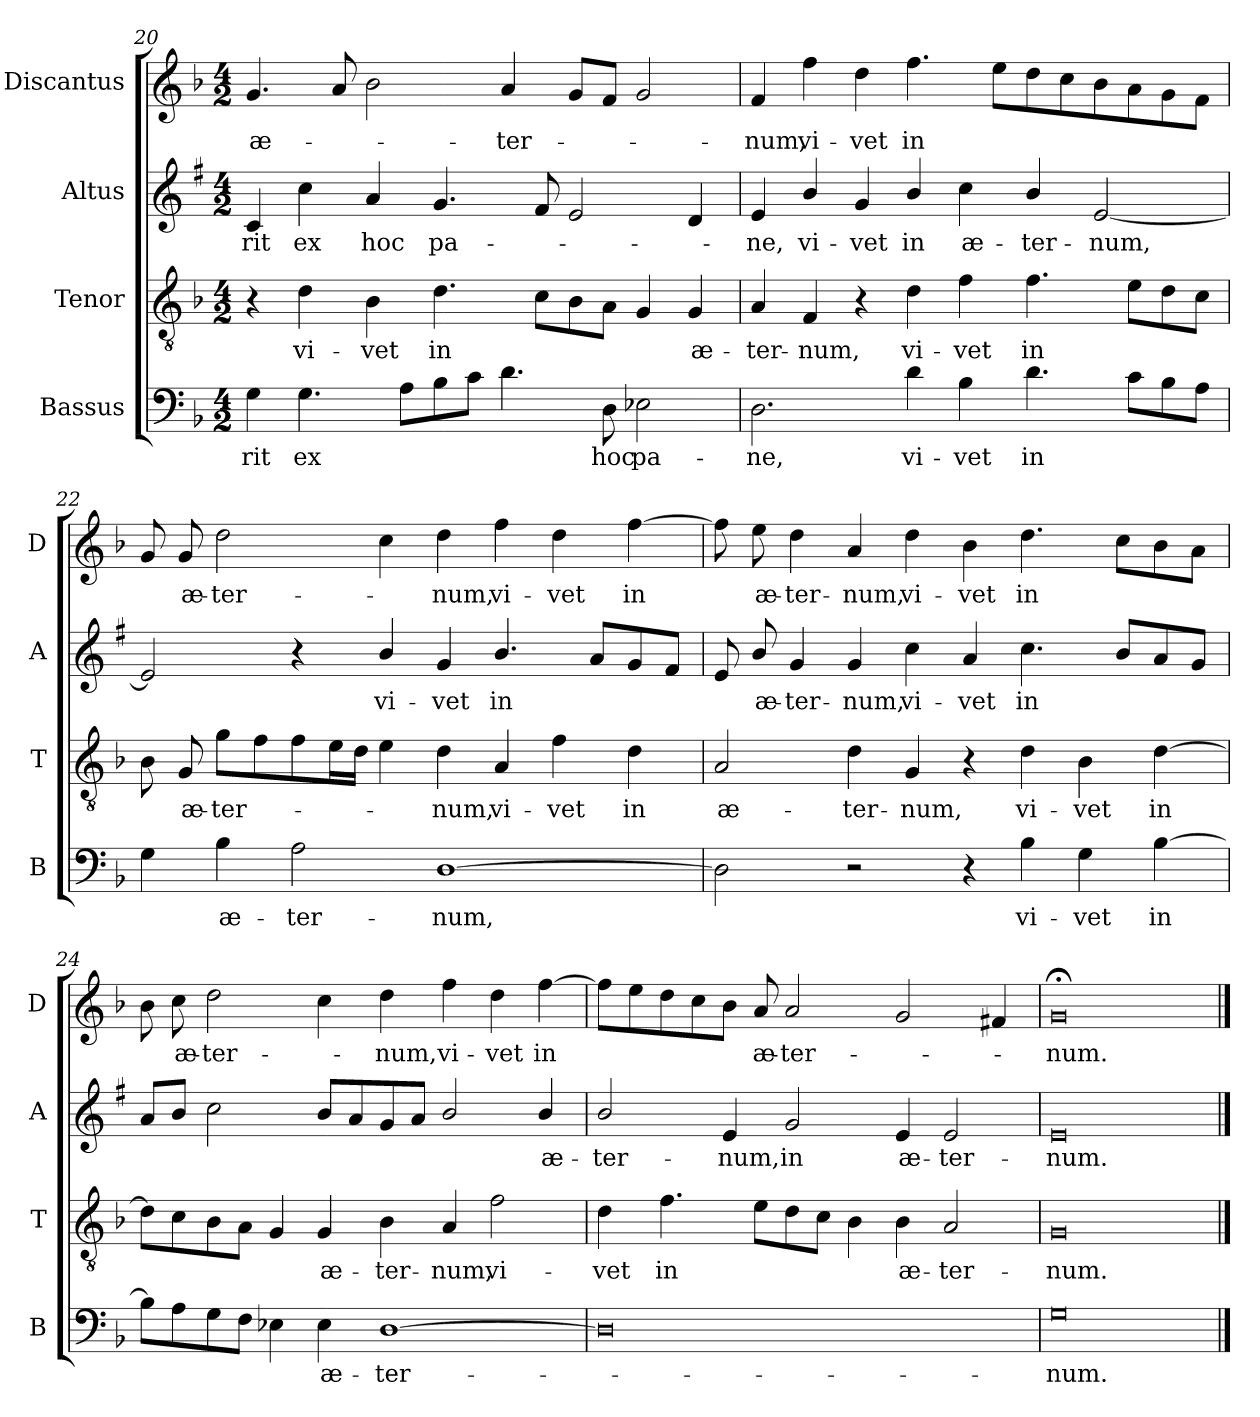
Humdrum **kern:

**kern	**text	**kern	**text	**kern	**text	**kern	**text
*part4	*part4	*part3	*part3	*part2	*part2	*part1	*part1
*staff4	*staff4	*staff3	*staff3	*staff2	*staff2	*staff1	*staff1
*I"Bassus	*	*I"Tenor	*	*I"Altus	*	*I"Discantus	*
*I'B	*	*I'T	*	*I'A	*	*I'D	*
*clefF4	*	*clefGv2	*	*clefG2	*	*clefG2	*
*	*	*	*	*ITrd1c2	*	*	*
*k[b-]	*	*k[b-]	*	*k[b-]	*	*k[b-]	*
*F:	*	*F:	*	*F:	*	*F:	*
*M4/2	*	*M4/2	*	*M4/2	*	*M4/2	*
=20	=20	=20	=20	=20	=20	=20	=20
!	!LO:LY:b	!	!	!	!LO:LY:b	!	!LO:LY:b
4G\	-rit	4r	.	4B-/	-rit	4.g/	æ-
!	!LO:LY:b	!	!LO:LY:b	!	!LO:LY:b	!	!
4.G\	ex	4d\	vi-	4b-\	ex	.	.
.	.	.	.	.	.	8a/	.
!	!	!	!LO:LY:b	!	!LO:LY:b	!	!
.	.	4B-\	-vet	4g/	hoc	2b-\	.
8A\L	.	.	.	.	.	.	.
!	!	!	!LO:LY:b	!	!LO:LY:b	!	!
8B-\	.	4.d\	in	4.f/	pa-	.	.
8c\J	.	.	.	.	.	.	.
!	!	!	!	!	!	!	!LO:LY:b
4.d\	.	.	.	.	.	4a/	-ter-
.	.	8c\L	.	8e/	.	.	.
.	.	8B-\	.	2d/	.	8g/L	.
!	!LO:LY:b	!	!	!	!	!	!
8D\	hoc	8A\J	.	.	.	8f/J	.
!	!LO:LY:b	!	!	!	!	!	!
2E-X\	pa-	4G/	.	.	.	2g/	.
!	!	!	!LO:LY:b	!	!	!	!
.	.	4G/	æ-	4c/	.	.	.
=21	=21	=21	=21	=21	=21	=21	=21
!	!LO:LY:b	!	!LO:LY:b	!	!LO:LY:b	!	!LO:LY:b
2.D\	-ne,	4A/	-ter-	4d/	-ne,	4f/	-num,
!	!	!	!LO:LY:b	!	!LO:LY:b	!	!LO:LY:b
.	.	4F/	-num,	4a/	vi-	4ff\	vi-
!	!	!	!	!	!LO:LY:b	!	!LO:LY:b
.	.	4r	.	4f/	-vet	4dd\	-vet
!	!LO:LY:b	!	!LO:LY:b	!	!LO:LY:b	!	!LO:LY:b
4d\	vi-	4d\	vi-	4a/	in	4.ff\	in
!	!LO:LY:b	!	!LO:LY:b	!	!LO:LY:b	!	!
4B-\	-vet	4f\	-vet	4b-\	æ-	.	.
.	.	.	.	.	.	8ee\L	.
!	!LO:LY:b	!	!LO:LY:b	!	!LO:LY:b	!	!
4.d\	in	4.f\	in	4a/	-ter-	8dd\	.
.	.	.	.	.	.	8cc\	.
!	!	!	!	!	!LO:LY:b	!	!
.	.	.	.	[2d/	-num,	8b-\	.
8c\L	.	8e\L	.	.	.	8a\	.
8B-\	.	8d\	.	.	.	8g\	.
8A\J	.	8c\J	.	.	.	8f\J	.
!!LO:PB:g=z
=22	=22	=22	=22	=22	=22	=22	=22
4G\	.	8B-\	.	2d/]	.	8g/	.
!	!	!	!LO:LY:b	!	!	!	!LO:LY:b
.	.	8G/	æ-	.	.	8g/	æ-
!	!LO:LY:b	!	!LO:LY:b	!	!	!	!LO:LY:b
4B-\	æ-	8g\L	-ter-	.	.	2dd\	-ter-
.	.	8f\	.	.	.	.	.
!	!LO:LY:b	!	!	!	!	!	!
2A\	-ter-	8f\	.	4r	.	.	.
.	.	16e\L	.	.	.	.	.
.	.	16d\JJ	.	.	.	.	.
!	!	!	!	!	!LO:LY:b	!	!
.	.	4e\	.	4a/	vi-	4cc\	.
!	!LO:LY:b	!	!LO:LY:b	!	!LO:LY:b	!	!LO:LY:b
[1D	-num,	4d\	-num,	4f/	-vet	4dd\	-num,
!	!	!	!LO:LY:b	!	!LO:LY:b	!	!LO:LY:b
.	.	4A/	vi-	4.a/	in	4ff\	vi-
!	!	!	!LO:LY:b	!	!	!	!LO:LY:b
.	.	4f\	-vet	.	.	4dd\	-vet
.	.	.	.	8g/L	.	.	.
!	!	!	!LO:LY:b	!	!	!	!LO:LY:b
.	.	4d\	in	8f/	.	[4ff\	in
.	.	.	.	8e/J	.	.	.
=23	=23	=23	=23	=23	=23	=23	=23
!	!	!	!LO:LY:b	!	!	!	!
2D\]	.	2A/	æ-	8d/	.	8ff\]	.
!	!	!	!	!	!LO:LY:b	!	!LO:LY:b
.	.	.	.	8a/	æ-	8ee\	æ-
!	!	!	!	!	!LO:LY:b	!	!LO:LY:b
.	.	.	.	4f/	-ter-	4dd\	-ter-
!	!	!	!LO:LY:b	!	!LO:LY:b	!	!LO:LY:b
2r	.	4d\	-ter-	4f/	-num,	4a/	-num,
!	!	!	!LO:LY:b	!	!LO:LY:b	!	!LO:LY:b
.	.	4G/	-num,	4b-\	vi-	4dd\	vi-
!	!	!	!	!	!LO:LY:b	!	!LO:LY:b
4r	.	4r	.	4g/	-vet	4b-\	-vet
!	!LO:LY:b	!	!LO:LY:b	!	!LO:LY:b	!	!LO:LY:b
4B-\	vi-	4d\	vi-	4.b-\	in	4.dd\	in
!	!LO:LY:b	!	!LO:LY:b	!	!	!	!
4G\	-vet	4B-\	-vet	.	.	.	.
.	.	.	.	8a/L	.	8cc\L	.
!	!LO:LY:b	!	!LO:LY:b	!	!	!	!
[4B-\	in	[4d\	in	8g/	.	8b-\	.
.	.	.	.	8f/J	.	8a\J	.
=24	=24	=24	=24	=24	=24	=24	=24
8B-\L]	.	8d\L]	.	8g/L	.	8b-\	.
!	!	!	!	!	!	!	!LO:LY:b
8A\	.	8c\	.	8a/J	.	8cc\	æ-
!	!	!	!	!	!	!	!LO:LY:b
8G\	.	8B-\	.	2b-\	.	2dd\	-ter-
8F\J	.	8A\J	.	.	.	.	.
4E-X\	.	4G/	.	.	.	.	.
!	!LO:LY:b	!	!LO:LY:b	!	!	!	!
4E-\	æ-	4G/	æ-	8a/L	.	4cc\	.
.	.	.	.	8g/	.	.	.
!	!LO:LY:b	!	!LO:LY:b	!	!	!	!LO:LY:b
[1D	-ter-	4B-\	-ter-	8f/	.	4dd\	-num,
.	.	.	.	8g/J	.	.	.
!	!	!	!LO:LY:b	!	!	!	!LO:LY:b
.	.	4A/	-num,	2a/	.	4ff\	vi-
!	!	!	!LO:LY:b	!	!	!	!LO:LY:b
.	.	2f\	vi-	.	.	4dd\	-vet
!	!	!	!	!	!LO:LY:b	!	!LO:LY:b
.	.	.	.	4a/	æ-	[4ff\	in
!!LO:LB:g=z
=25	=25	=25	=25	=25	=25	=25	=25
!	!	!	!LO:LY:b	!	!LO:LY:b	!	!
0D]	.	4d\	-vet	2a/	-ter-	8ff\L]	.
.	.	.	.	.	.	8ee\	.
!	!	!	!LO:LY:b	!	!	!	!
.	.	4.f\	in	.	.	8dd\	.
.	.	.	.	.	.	8cc\	.
!	!	!	!	!	!LO:LY:b	!	!
.	.	.	.	4d/	-num,	8b-\J	.
!	!	!	!	!	!	!	!LO:LY:b
.	.	8e\L	.	.	.	8a/	æ-
!	!	!	!	!	!LO:LY:b	!	!LO:LY:b
.	.	8d\	.	2f/	in	2a/	-ter-
.	.	8c\J	.	.	.	.	.
.	.	4B-\	.	.	.	.	.
!	!	!	!LO:LY:b	!	!LO:LY:b	!	!
.	.	4B-\	æ-	4d/	æ-	2g/	.
!	!	!	!LO:LY:b	!	!LO:LY:b	!	!
.	.	2A/	-ter-	2d/	-ter-	.	.
.	.	.	.	.	.	4f#X/	.
=26	=26	=26	=26	=26	=26	=26	=26
!	!LO:LY:b	!	!LO:LY:b	!	!LO:LY:b	!	!LO:LY:b
0G	-num.	0G	-num.	0d	-num.	0g;<	-num.
==	==	==	==	==	==	==	==
*-	*-	*-	*-	*-	*-	*-	*-
